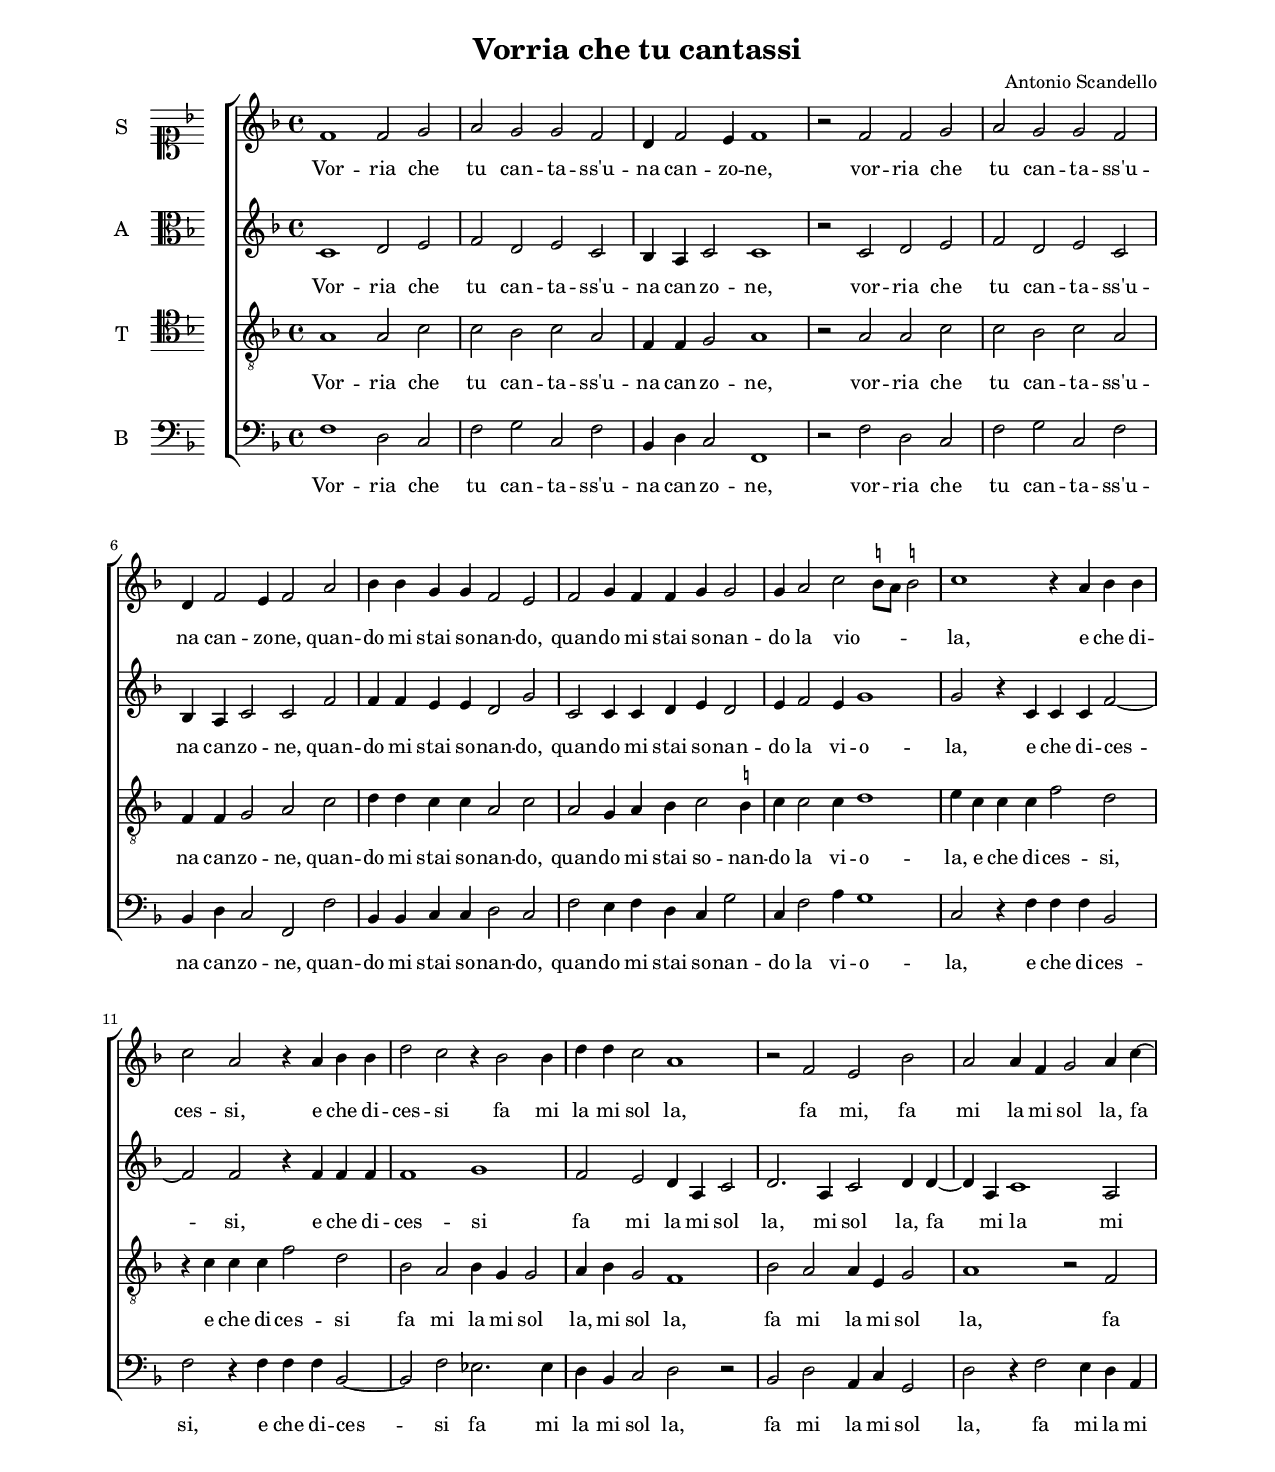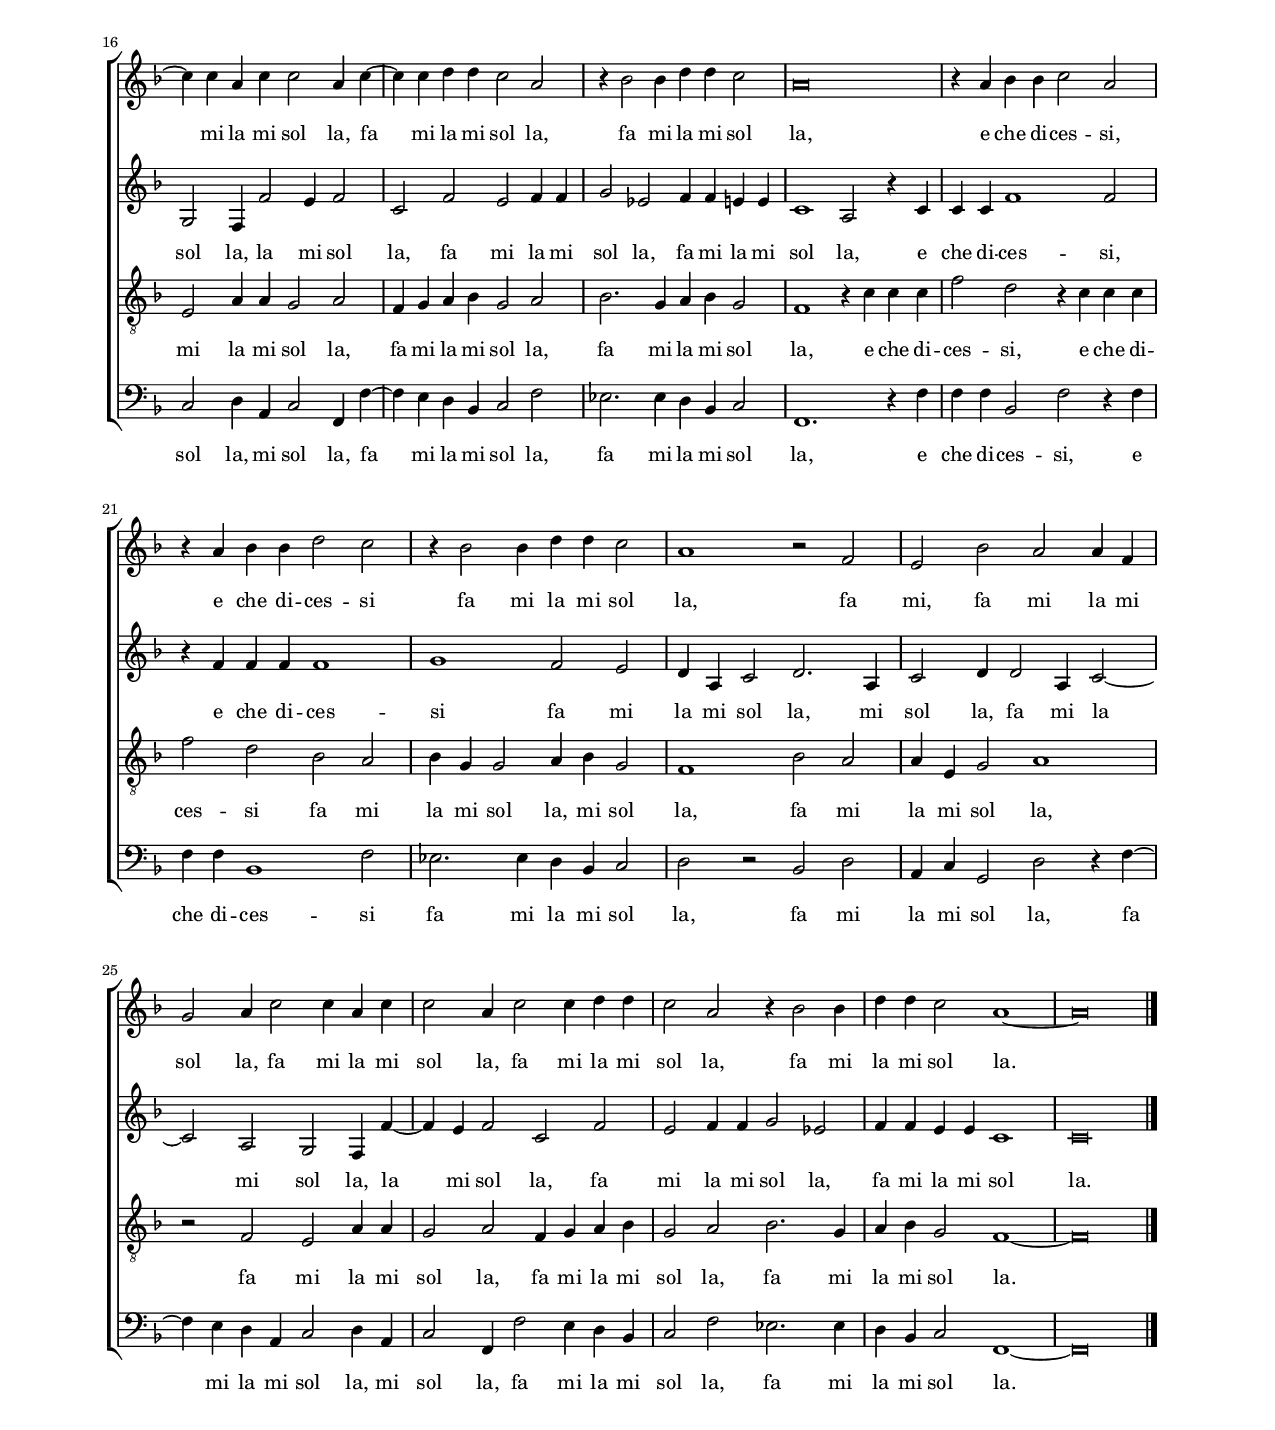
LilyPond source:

\header
{
  title="Vorria che tu cantassi"
  composer="Antonio Scandello"
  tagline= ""
}

\version "2.18.2"
\include "deutsch.ly"
#(set-global-staff-size 16)
#(set-default-paper-size "letter")
#(ly:set-option 'point-and-click #f)

	
global = {
	\key f \major
	\time 4/4 \set Score.measureLength = #(ly:make-moment 2/1)
	\skip 1*58 \bar "|."
	}

	ficta = { \once \set suggestAccidentals = ##t }
	
	forget = #(define-music-function (parser location music) (ly:music?) #{
		\accidentalStyle forget
		$music
		\accidentalStyle default
		#})
	
	m = \melisma
	me = \melismaEnd
%	\mark \markup { \override #'(style . baroque) { \note  #"breve" #1 = \note #"breve." #1 } }


\paper
	{
	top-margin = 2 \cm
	bottom-margin = 2 \cm
	left-margin = 2 \cm
	right-margin = 2 \cm
	ragged-bottom = ##f
	ragged-last-bottom = ##t
	print-page-number = ##f
	system-system-spacing = #'((basic-distance . 18) (minimum-distance . 13) (padding . 6) (strechability . 150))
	systems-per-page = 3
%	min-systems-per-page = 3
%	oddHeaderMarkup = \markup { \fill-line { \null \null \column \right-align { \fontsize #1 \fromproperty #'page:page-number-string \null } } }
%	evenHeaderMarkup = \markup { \column \right-align { \fontsize #1 \fromproperty #'page:page-number-string \null } }
	}


incipitcantus = \markup { \score {
	{
	\set Staff.instrumentName = \markup { \fontsize #1 "S" }
	\key f \major
	\clef soprano
	s4 \bar ""
	}
	\layout  {
	raggedright = ##t
	indent = 0.9 \cm
	line-width = 1.8 \cm
	\context { \Staff \remove Time_signature_engraver }
	\override Staff.Clef.Y-extent = #'(0 . 0)
	}} \hspace #1 }
	
      
incipitaltus = \markup { \score {
	{
	\set Staff.instrumentName = \markup { \fontsize #1 "A" }
	\key f \major
	\clef alto
	s4 \bar ""
	}
	\layout  {
	raggedright = ##t
	indent = 0.9 \cm
	line-width = 1.8 \cm
	\context { \Staff \remove Time_signature_engraver }
	\override Staff.Clef.Y-extent = #'(0 . 0)
	}} \hspace #1 }


incipittenor = \markup { \score {
	{
	\set Staff.instrumentName = \markup { \fontsize #1 "T" }
	\key f \major
	\clef tenor
	s4 \bar ""
	}
	\layout  {
	raggedright = ##t
	indent = 0.9 \cm
	line-width = 1.8 \cm
	\context { \Staff \remove Time_signature_engraver }
	\override Staff.Clef.Y-extent = #'(0 . 0)
	}} \hspace #1 }


incipitbassus = \markup { \score {
	{
	\set Staff.instrumentName = \markup { \fontsize #1 "B" }
	\key f \major
	\clef bass
	s4 \bar ""
	}
	\layout  {
	raggedright = ##t
	indent = 0.9 \cm
	line-width = 1.8 \cm
	\context { \Staff \remove Time_signature_engraver }
	\override Staff.Clef.Y-extent = #'(0 . 0)
	}} \hspace #1 }


cantus =  \relative c''
	{
	f,1 f2 g
	a2 g g f
	d4 f2 e4 f1
	r2 f f g
%5
	a2 g g f |
	d4 f2 e4 f2 a
	b4 b g g f2 e
	f2 g4 f f g g2
	g4 a2 c \ficta \stemDown h8 a \stemNeutral \ficta h!2
%10
	c1 r4 a b b |
	c2 a r4 a b b
	d2 c r4 b2 b4
	d4 d c2 a1
	r2 f e b'
%15
	a2 a4 f g2 a4 c~ |
	c4 c a c c2 a4 c~
	c4 c d d c2 a
	r4 b2 b4 d d c2
	a\breve
%20
	r4 a b b c2 a |
	r4 a b b d2 c
	r4 b2 b4 d d c2
	a1 r2 f
	e2 b' a a4 f
%25
	g2 a4 c2 c4 a c |
	c2 a4 c2 c4 d d
	c2 a r4 b2 b4
	d4 d c2 a1~
	a\breve |
	}


altus =  \relative c'
        {
	c1 d2 e
	f2 d e c
	b4 a c2 c1
	r2 c d e
%5
	f2 d e c |
	b4 a c2 c f
	f4 f e e d2 g
	c,2 c4 c d e d2
	e4 f2 e4 g1
%10
	g2 r4 c, c c f2~ |
	f2 f r4 f f f
	f1 g1
	f2 e d4 a c2
	d2. a4 c2 d4 d~
%15
	d4 a c1 a2 |
	g2 f4 f'2 e4 f2
	c2 f e f4 f
	g2 es f4 f e e
	c1 a2 r4 c
%20
	c4 c f1 f2 |
	r4 f f f f1
	g1 f2 e
	d4 a c2 d2. a4
	c2 d4 d2 a4 c2~
%25
	c2 a g f4 f'~|
	f4 e f2 c f
	e2 f4 f g2 es
	f4 f e e c1 |
	c\breve |
	}


tenor =  \relative c'
	{
	a1 a2 c
	c2 b c a
	f4 f g2 a1
	r2 a a c
%5
	c2 b c a |
	f4 f g2 a c
	d4 d c c a2 c
	a2 g4 a b c2 \ficta h!4
	c4 c2 c4 d1
%10
	e4 c c c f2 d |
	r4 c c c f2 d
	b2 a b4 g g2
	a4 b g2 f1
	b2 a a4 e g2
%15
	a1 r2 f |
	e2 a4 a g2 a
	f4 g a b g2 a
	b2. g4 a b g2
	f1 r4 c' c c
%20
	f2 d r4 c c c |
	f2 d b a
	b4 g g2 a4 b g2
	f1 b2 a
	a4 e g2 a1
%25
	r2 f e a4 a |
	g2 a f4 g a b
	g2 a b2. g4
	a4 b g2 f1~
	f\breve |
        }


bassus  =  \relative c
	{
	f1 d2 c
	f2 g c, f
	b,4 d c2 f,1
	r2 f' d c
%5
	f2 g c, f |
	b,4 d c2 f, f'
	b,4 b c c d2 c
	f2 e4 f d c g'2
	c,4 f2 a4 g1
%10
	c,2 r4 f f f b,2 |
	f'2 r4 f f f b,2~
	b2 f' es2. es4
	d4 b c2 d r
	b2 d a4 c g2
%15
	d'2 r4 f2 e4 d a |
	c2 d4 a c2 f,4 f'~
	f4 e d b c2 f
	es2. es4 d b c2
	f,1. r4 f'
%20
	f4 f b,2 f' r4 f |
	f4 f b,1 f'2
	es2. es4 d b c2
	d2 r b d
	a4 c g2 d' r4 f~
%25
	f4 e d a c2 d4 a |
	c2 f,4 f'2 e4 d b
	c2 f es2. es4
	d b c2 f,1~
	f\breve |
	}

lyricscantus = \lyricmode {
	Vor -- ria che tu can -- ta -- ss'u -- na can -- zo -- ne,
	vor -- ria che tu can -- ta -- ss'u -- na can -- zo -- ne,
	quan -- do mi stai so -- nan -- do,
	quan -- do mi stai so -- nan -- do la vio -- _ _ _ la,
	e che di -- ces -- si,
	e che di -- ces -- si
	fa mi la mi sol la,
	fa mi,
	fa mi la mi sol la,
	fa mi la mi sol la,
	fa mi la mi sol la,
	fa mi la mi sol la,
	e che di -- ces -- si,
	e che di -- ces -- si
	fa mi la mi sol la,
	fa mi,
	fa mi la mi sol la,
	fa mi la mi sol la,
	fa mi la mi sol la,
	fa mi la mi sol la.
	}


lyricsaltus = \lyricmode {
	Vor -- ria che tu can -- ta -- ss'u -- na can -- zo -- ne,
	vor -- ria che tu can -- ta -- ss'u -- na can -- zo -- ne,
	quan -- do mi stai so -- nan -- do,
	quan -- do mi stai so -- nan -- do la vi -- o -- la,
	e che di -- ces -- si,
	e che di -- ces -- si
	fa mi la mi sol la,
	mi sol la,
	fa mi la mi sol la,
	la mi sol la,
	fa mi la mi sol la,
	fa mi la mi sol la,
	e che di -- ces -- si,
	e che di -- ces -- si
	fa mi la mi sol la,
	mi sol la,
	fa mi la mi sol la,
	la mi sol la,
	fa mi la mi sol la,
	fa mi la mi sol la.
	}


lyricstenor = \lyricmode {
	Vor -- ria che tu can -- ta -- ss'u -- na can -- zo -- ne,
	vor -- ria che tu can -- ta -- ss'u -- na can -- zo -- ne,
	quan -- do mi stai so -- nan -- do,
	quan -- do mi stai so -- nan -- do la vi -- o -- la,
	e che di -- ces -- si,
	e che di -- ces -- si
	fa mi la mi sol la,
	mi sol la,
	fa mi la mi sol la,
	fa mi la mi sol la,
	fa mi la mi sol la,
	fa mi la mi sol la,
	e che di -- ces -- si,
	e che di -- ces -- si
	fa mi la mi sol la,
	mi sol la,
	fa mi la mi sol la,
	fa mi la mi sol la,
	fa mi la mi sol la,
	fa mi la mi sol la.
	}


lyricsbassus = \lyricmode {
	Vor -- ria che tu can -- ta -- ss'u -- na can -- zo -- ne,
	vor -- ria che tu can -- ta -- ss'u -- na can -- zo -- ne,
	quan -- do mi stai so -- nan -- do,
	quan -- do mi stai so -- nan -- do la vi -- o -- la,
	e che di -- ces -- si,
	e che di -- ces -- si
	fa mi la mi sol la,
	fa mi la mi sol la,
	fa mi la mi sol la,
	mi sol la,
	fa mi la mi sol la,
	fa mi la mi sol la,
	e che di -- ces -- si,
	e che di -- ces -- si
	fa mi la mi sol la,
	fa mi la mi sol la,
	fa mi la mi sol la,
	mi sol la,
	fa mi la mi sol la,
	fa mi la mi sol la.
	}


\score
{  
	% \transpose {
	\new ChoirStaff \with { \override StaffGrouper.staff-staff-spacing.basic-distance = #13 }
	<<

	\new Staff << \global
	\new Voice="v1" {
		\set Staff.instrumentName=\incipitcantus
		\set Staff.midiInstrument = "reed organ"
		\clef "violin"
		\cantus }
	\new Lyrics \lyricsto "v1" {\lyricscantus }
	>>


	\new Staff << \global
	\new Voice="v2" {
		\set Staff.instrumentName=\incipitaltus
		\set Staff.midiInstrument = "reed organ"
		\clef "violin" 
		\altus}
	\new Lyrics \lyricsto "v2" {\lyricsaltus }
	>>


	\new Staff << \global
	\new Voice="v3" {
		\set Staff.instrumentName=\incipittenor
		\set Staff.midiInstrument = "reed organ"
		\clef "G_8"
		\tenor }
	\new Lyrics \lyricsto "v3" {\lyricstenor }
	>>


	\new Staff << \global
	\new Voice="v4" {
		\set Staff.instrumentName=\incipitbassus
		\set Staff.midiInstrument = "reed organ"
		\clef "bass" 
		\bassus }
	\new Lyrics \lyricsto "v4" {\lyricsbassus}
	>>

	>>
	% } % transpose

	\layout
	{
	indent = 2 \cm
	\context { \Lyrics \override VerticalAxisGroup.nonstaff-relatedstaff-spacing.padding = #2 }
%	\context { \Lyrics \override LyricText.font-size = #1 }
	\context { \Staff \override TimeSignature.break-visibility = #end-of-line-invisible }
%	\context { \Staff \override InstrumentName.X-offset = #'-25 }
	\context { \Voice \override Slur.transparent = ##t }
%	\context { \Voice \override AccidentalSuggestion.avoid-slur = #'ignore }
%	\context { \Voice \override AccidentalSuggestion.outside-staff-priority = ##f }
	\context { \Score \override BarNumber.padding = #2 }
	\context { \Voice \override NoteHead.style = #'baroque }
	}

\midi
	{
    	\tempo 2 = 105
	}
	
}


% EOF